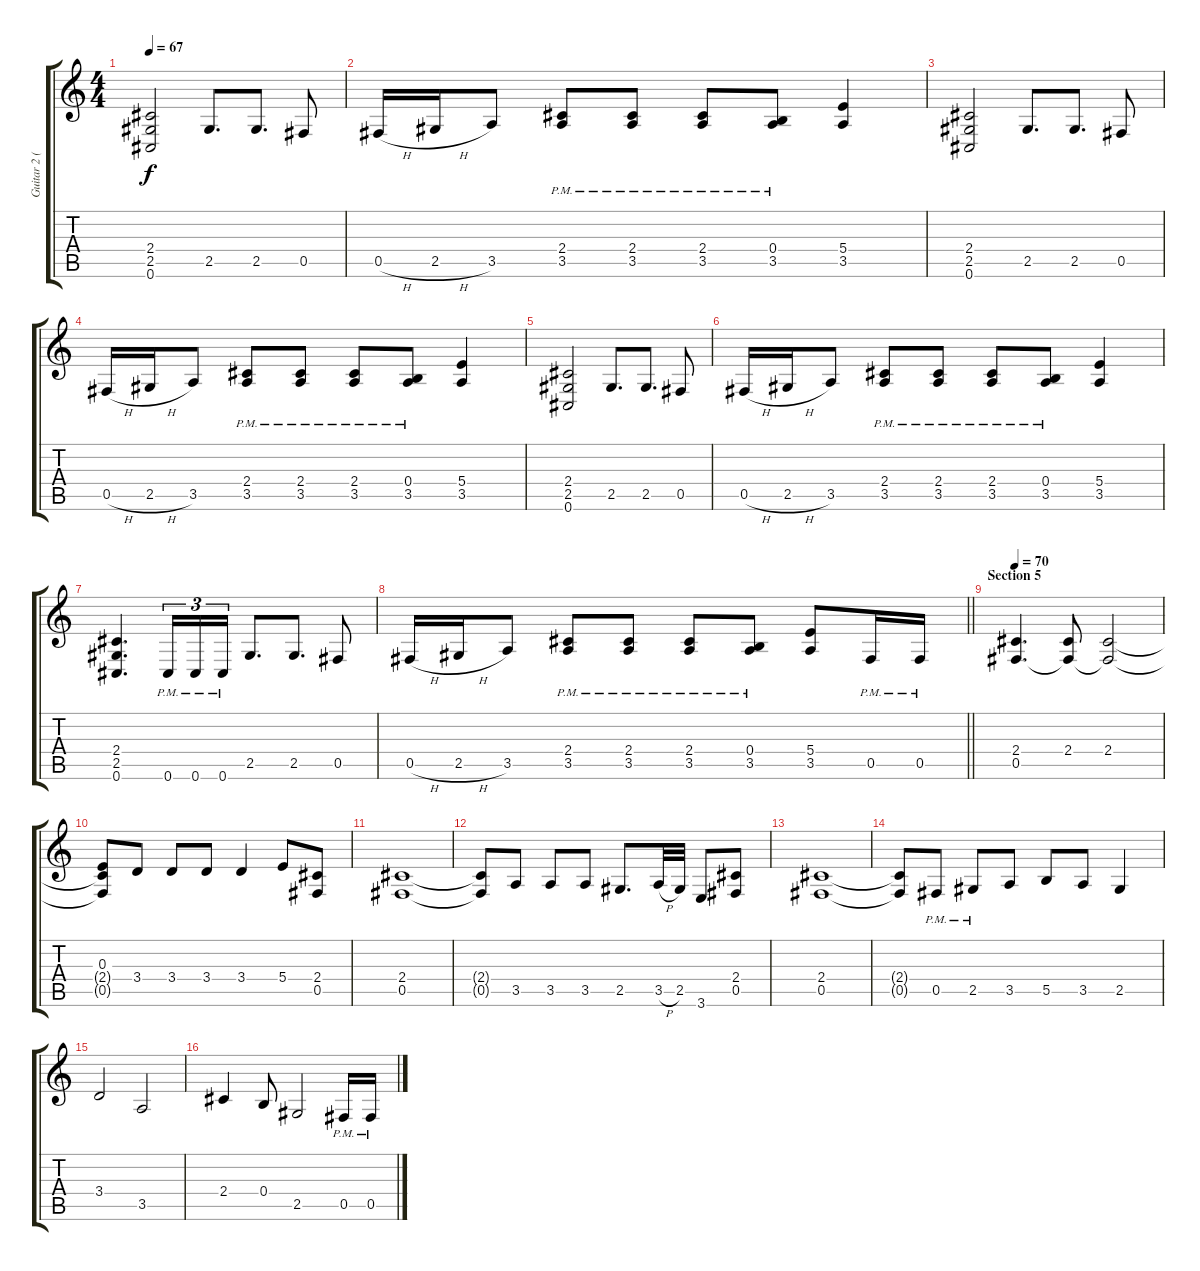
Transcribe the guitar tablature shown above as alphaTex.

\track ("Guitar 2 (Distortion)" "Guitar 2 (") {instrument distortionguitar}
\staff {score tabs}
\tuning (Db4 Ab3 E3 B2 Gb2 Db2) {hide}
\ts (4 4)
\tempo 67
\clef g2
\ks c
(2.4 2.5 0.6).2{dy f} 2.5.8{d} 2.5.8{d} 0.5.8 |
0.5{h}.16 2.5{h}.16 3.5.8 (2.4{pm} 3.5{pm}).8 (2.4{pm} 3.5{pm}).8 (2.4{pm} 3.5{pm}).8 (0.4{pm} 3.5{pm}).8 (5.4 3.5).4 |
(2.4 2.5 0.6).2 2.5.8{d} 2.5.8{d} 0.5.8 |
0.5{h}.16 2.5{h}.16 3.5.8 (2.4{pm} 3.5{pm}).8 (2.4{pm} 3.5{pm}).8 (2.4{pm} 3.5{pm}).8 (0.4{pm} 3.5{pm}).8 (5.4 3.5).4 |
(2.4 2.5 0.6).2 2.5.8{d} 2.5.8{d} 0.5.8 |
0.5{h}.16 2.5{h}.16 3.5.8 (2.4{pm} 3.5{pm}).8 (2.4{pm} 3.5{pm}).8 (2.4{pm} 3.5{pm}).8 (0.4{pm} 3.5{pm}).8 (5.4 3.5).4 |
(2.4 2.5 0.6).4{d} 0.6{pm}.16{tu (3 2)} 0.6{pm}.16{tu (3 2)} 0.6{pm}.16{tu (3 2)} 2.5.8{d} 2.5.8{d} 0.5.8 |
\barLineRight lightlight
0.5{h}.16 2.5{h}.16 3.5.8 (2.4{pm} 3.5{pm}).8 (2.4{pm} 3.5{pm}).8 (2.4{pm} 3.5{pm}).8 (0.4{pm} 3.5{pm}).8 (5.4 3.5).8 0.5{pm}.16 0.5{pm}.16 |
\section ("" "Section 5")
\tempo 70
(2.4 0.5).4{d} (2.4 0.5{t}).8 (2.4 0.5{t}).2 |
(0.3 2.4{t} 0.5{t}).8 3.4.8 3.4.8 3.4.8 3.4.4 5.4.8 (2.4 0.5).8 |
(2.4 0.5).1 |
(2.4{t} 0.5{t}).8 3.5.8 3.5.8 3.5.8 2.5.8{d} 3.5{h}.32 2.5.32 3.6.8 (2.4 0.5).8 |
(2.4 0.5).1 |
(2.4{t} 0.5{t}).8 0.5{pm}.8 2.5{pm}.8 3.5.8 5.5.8 3.5.8 2.5.4 |
3.4.2 3.5.2 |
2.4.4 0.4.8 2.5.2 0.5{pm}.16 0.5{pm}.16
